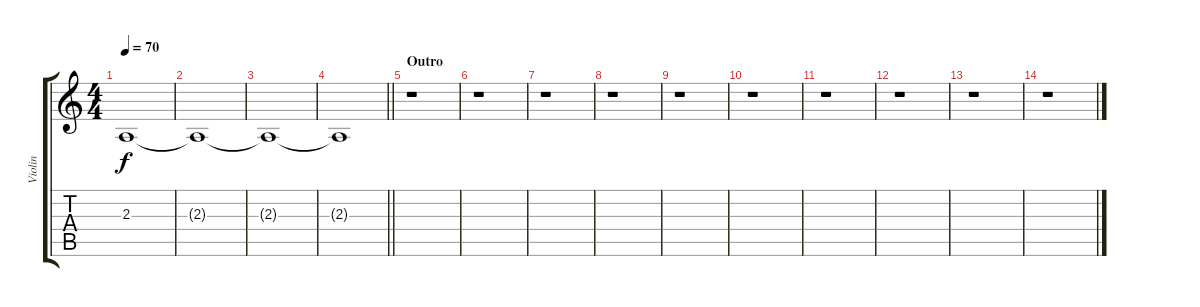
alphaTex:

\track ("Violin" "Violin") {instrument violin}
\staff {score tabs}
\tuning (E4 B3 G3 D3 A2 E2) {hide}
\ts (4 4)
\tempo 70
\clef g2
\ks c
2.3.1{dy f} |
2.3{t}.1 |
2.3{t}.1{volume 2} |
\barLineRight lightlight
2.3{t}.1 |
\section ("" "Outro")
r.1 |
r.1 |
r.1 |
r.1 |
r.1 |
r.1 |
r.1 |
r.1 |
r.1 |
r.1
